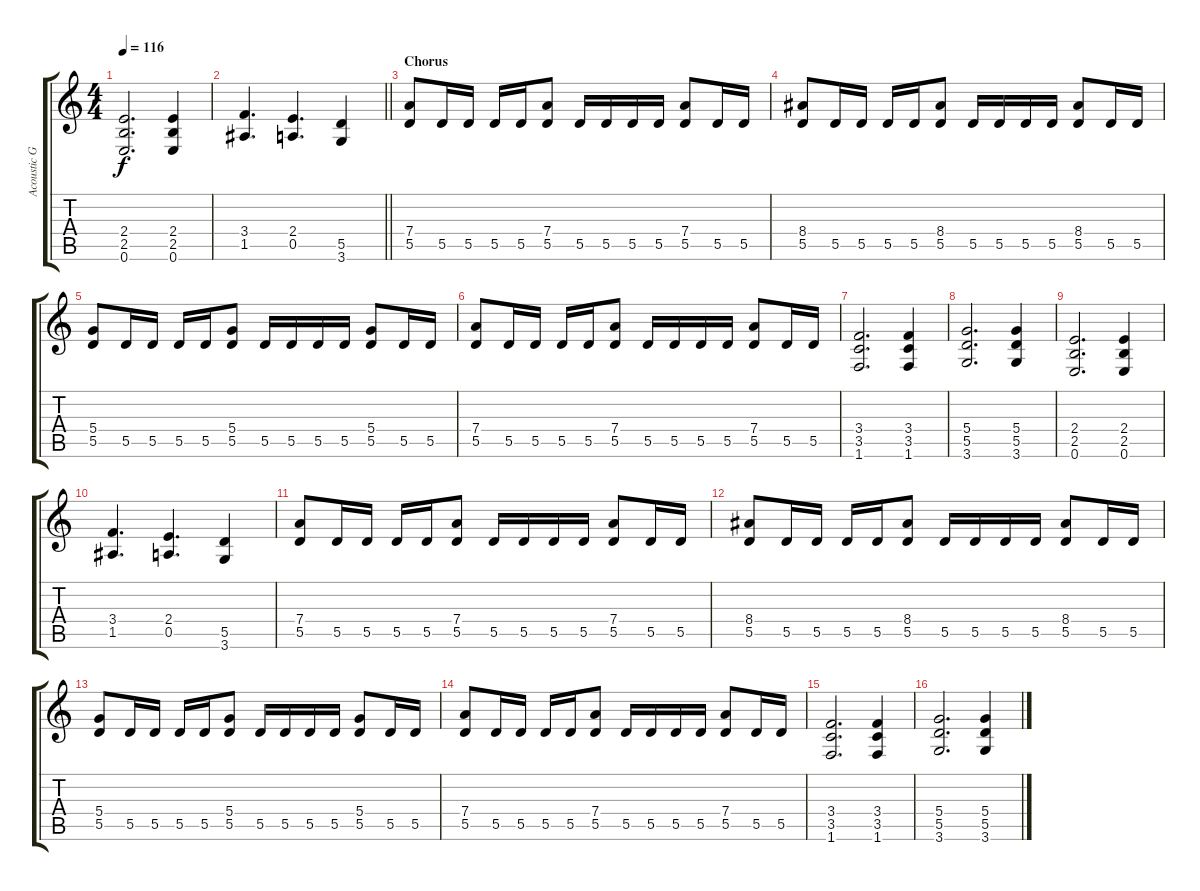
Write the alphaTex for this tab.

\track ("Acoustic Guitar" "Acoustic G") {instrument acousticguitarsteel}
\staff {score tabs}
\tuning (E4 B3 G3 D3 A2 E2) {hide}
\ts (4 4)
\tempo 116
\clef g2
\ks c
(2.4 2.5 0.6).2{d dy f} (2.4 2.5 0.6).4 |
\barLineRight lightlight
(3.4 1.5).4{d} (2.4 0.5).4{d} (5.5 3.6).4 |
\section ("" "Chorus")
(7.4 5.5).8 5.5.16 5.5.16 5.5.16 5.5.16 (7.4 5.5).8 5.5.16 5.5.16 5.5.16 5.5.16 (7.4 5.5).8 5.5.16 5.5.16 |
(8.4 5.5).8 5.5.16 5.5.16 5.5.16 5.5.16 (8.4 5.5).8 5.5.16 5.5.16 5.5.16 5.5.16 (8.4 5.5).8 5.5.16 5.5.16 |
(5.4 5.5).8 5.5.16 5.5.16 5.5.16 5.5.16 (5.4 5.5).8 5.5.16 5.5.16 5.5.16 5.5.16 (5.4 5.5).8 5.5.16 5.5.16 |
(7.4 5.5).8 5.5.16 5.5.16 5.5.16 5.5.16 (7.4 5.5).8 5.5.16 5.5.16 5.5.16 5.5.16 (7.4 5.5).8 5.5.16 5.5.16 |
(3.4 3.5 1.6).2{d} (3.4 3.5 1.6).4 |
(5.4 5.5 3.6).2{d} (5.4 5.5 3.6).4 |
(2.4 2.5 0.6).2{d} (2.4 2.5 0.6).4 |
(3.4 1.5).4{d} (2.4 0.5).4{d} (5.5 3.6).4 |
(7.4 5.5).8 5.5.16 5.5.16 5.5.16 5.5.16 (7.4 5.5).8 5.5.16 5.5.16 5.5.16 5.5.16 (7.4 5.5).8 5.5.16 5.5.16 |
(8.4 5.5).8 5.5.16 5.5.16 5.5.16 5.5.16 (8.4 5.5).8 5.5.16 5.5.16 5.5.16 5.5.16 (8.4 5.5).8 5.5.16 5.5.16 |
(5.4 5.5).8 5.5.16 5.5.16 5.5.16 5.5.16 (5.4 5.5).8 5.5.16 5.5.16 5.5.16 5.5.16 (5.4 5.5).8 5.5.16 5.5.16 |
(7.4 5.5).8 5.5.16 5.5.16 5.5.16 5.5.16 (7.4 5.5).8 5.5.16 5.5.16 5.5.16 5.5.16 (7.4 5.5).8 5.5.16 5.5.16 |
(3.4 3.5 1.6).2{d} (3.4 3.5 1.6).4 |
(5.4 5.5 3.6).2{d} (5.4 5.5 3.6).4
